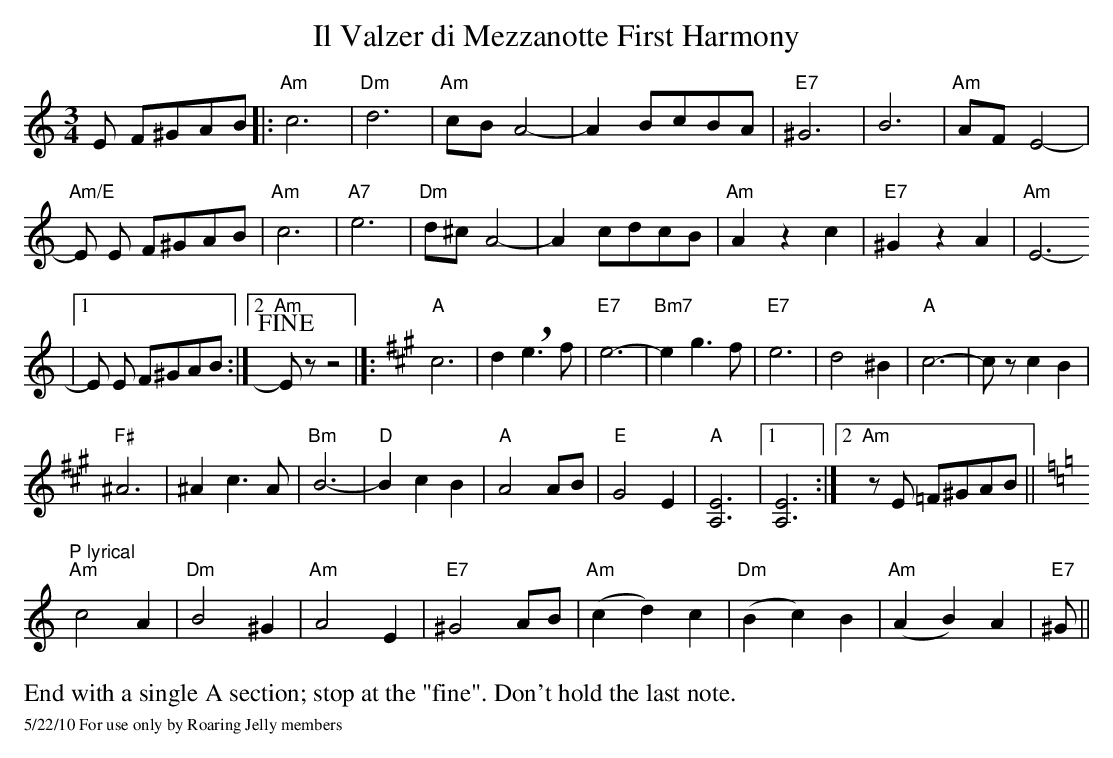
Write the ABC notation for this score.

X:1
T:Il Valzer di Mezzanotte First Harmony
K:Am treble middle=B
K:Am
M:3/4
L:1/8
E F^GAB|:"Am"c6|"Dm"d6|"Am"cBA4-|A2BcBA|"E7"^G6|B6|"Am"AFE4-|
"Am/E"E E F^GAB|"Am"c6|"A7"e6|"Dm"d^cA4-|A2 cdcB|"Am"A2z2c2|"E7"^G2z2A2|"Am"E6-
|1E E F^GAB:|2"Am"+fine+Ezz4|]:[K:A]"A"c6|d2!breath!e3 f|"E7"e6-|"Bm7"e2g3f|"E7"e6|d4 ^B2|"A"c6-|czc2B2|
"F#"^A6|^A2c3A|"Bm"B6-|"D"B2c2B2|"A"A4 AB|"E"G4E2|"A"[E6A,6]|1[E6A,6]:|2"Am"z E =F^GAB||
[K:Am]"P lyrical""Am"c4 A2|"Dm"B4 ^G2|"Am"A4  E2|"E7"^G4 AB|"Am"(c2d2)c2|"Dm"(B2c2)B2|"Am"(A2B2)A2|"E7"^G||
